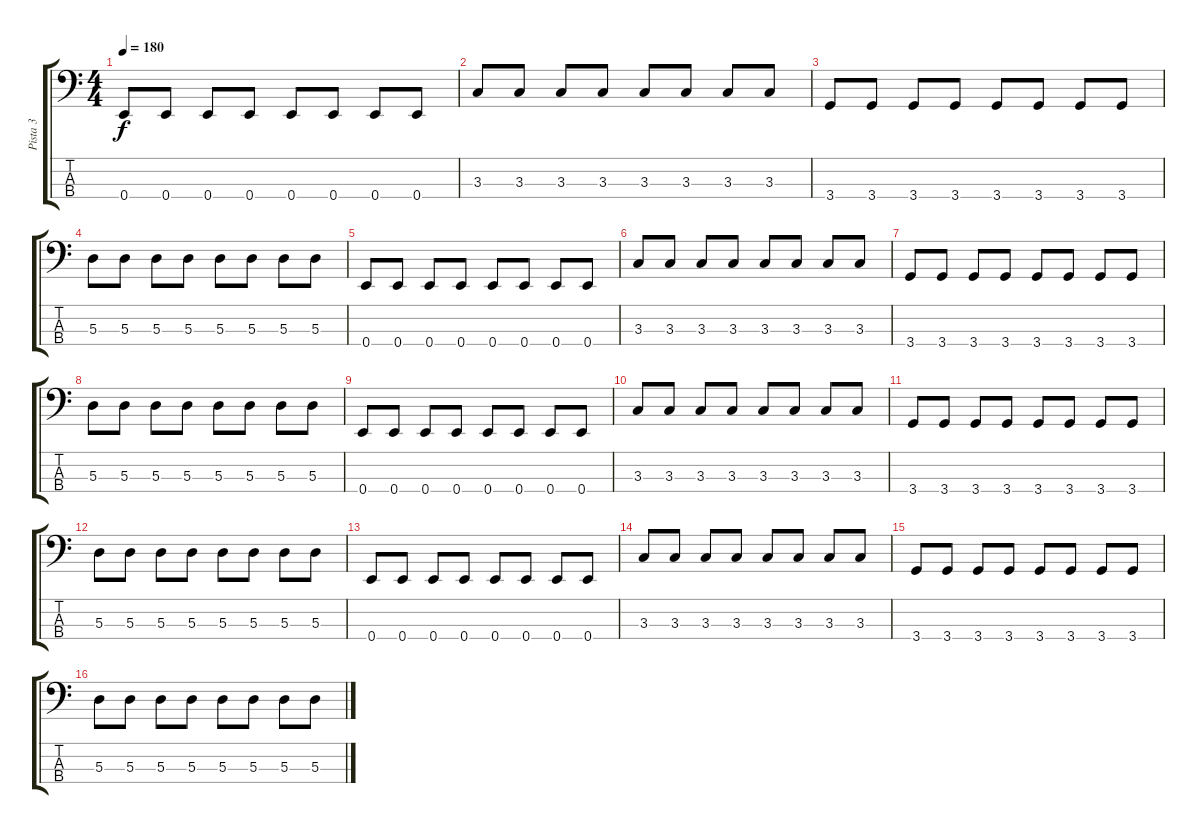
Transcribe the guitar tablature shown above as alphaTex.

\track ("Pista 3" "Pista 3") {instrument slapbass2}
\staff {score tabs}
\tuning (G2 D2 A1 E1) {hide}
\ts (4 4)
\tempo 180
\clef f4
\ks c
0.4.8{dy f} 0.4.8 0.4.8 0.4.8 0.4.8 0.4.8 0.4.8 0.4.8 |
3.3.8 3.3.8 3.3.8 3.3.8 3.3.8 3.3.8 3.3.8 3.3.8 |
3.4.8 3.4.8 3.4.8 3.4.8 3.4.8 3.4.8 3.4.8 3.4.8 |
5.3.8 5.3.8 5.3.8 5.3.8 5.3.8 5.3.8 5.3.8 5.3.8 |
0.4.8 0.4.8 0.4.8 0.4.8 0.4.8 0.4.8 0.4.8 0.4.8 |
3.3.8 3.3.8 3.3.8 3.3.8 3.3.8 3.3.8 3.3.8 3.3.8 |
3.4.8 3.4.8 3.4.8 3.4.8 3.4.8 3.4.8 3.4.8 3.4.8 |
5.3.8 5.3.8 5.3.8 5.3.8 5.3.8 5.3.8 5.3.8 5.3.8 |
0.4.8 0.4.8 0.4.8 0.4.8 0.4.8 0.4.8 0.4.8 0.4.8 |
3.3.8 3.3.8 3.3.8 3.3.8 3.3.8 3.3.8 3.3.8 3.3.8 |
3.4.8 3.4.8 3.4.8 3.4.8 3.4.8 3.4.8 3.4.8 3.4.8 |
5.3.8 5.3.8 5.3.8 5.3.8 5.3.8 5.3.8 5.3.8 5.3.8 |
0.4.8 0.4.8 0.4.8 0.4.8 0.4.8 0.4.8 0.4.8 0.4.8 |
3.3.8 3.3.8 3.3.8 3.3.8 3.3.8 3.3.8 3.3.8 3.3.8 |
3.4.8 3.4.8 3.4.8 3.4.8 3.4.8 3.4.8 3.4.8 3.4.8 |
5.3.8 5.3.8 5.3.8 5.3.8 5.3.8 5.3.8 5.3.8 5.3.8
